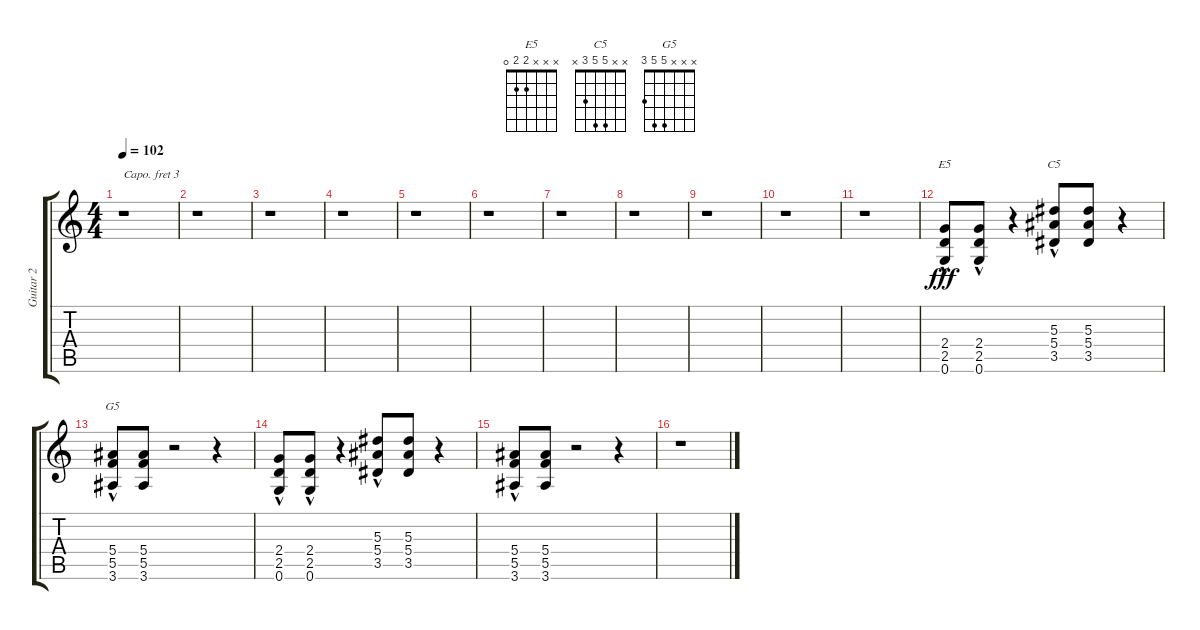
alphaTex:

\track ("Guitar 2" "Guitar 2") {instrument overdrivenguitar}
\staff {score tabs}
\capo 3
\tuning (E4 B3 G3 D3 A2 E2) {hide}
\chord ("E5" x x x 2 2 0)
\chord ("C5" x x 5 5 3 x)
\chord ("G5" x x x 5 5 3)
\ts (4 4)
\tempo 102
\clef g2
\ks c
r.1{dy fff} |
r.1 |
r.1 |
r.1 |
r.1 |
r.1 |
r.1 |
r.1 |
r.1 |
r.1 |
r.1 |
(2.4 2.5{hac} 0.6).8{ch "E5"} (2.4 2.5{hac} 0.6).8 r.4 (5.3 5.4{hac} 3.5).8{ch "C5"} (5.3 5.4 3.5).8 r.4 |
(5.4{hac} 5.5 3.6).8{ch "G5"} (5.4 5.5 3.6).8 r.2 r.4 |
(2.4 2.5{hac} 0.6).8 (2.4 2.5{hac} 0.6).8 r.4 (5.3 5.4{hac} 3.5).8 (5.3 5.4 3.5).8 r.4 |
(5.4{hac} 5.5 3.6).8 (5.4 5.5 3.6).8 r.2 r.4 |
r.1
